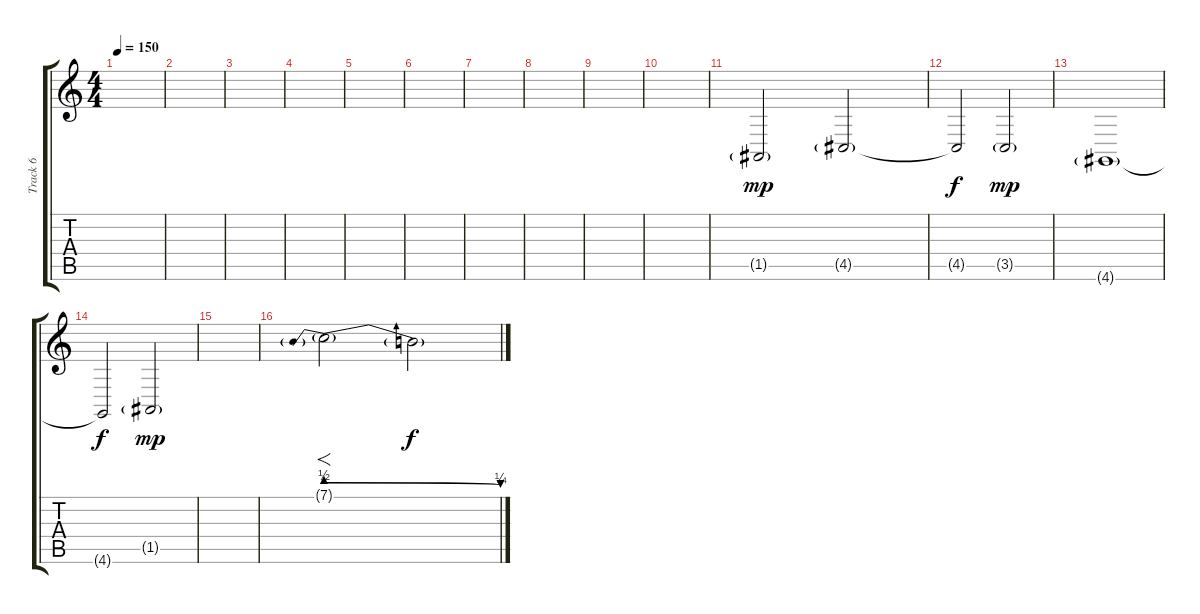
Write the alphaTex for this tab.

\track ("Track 6" "Track 6") {instrument oboe}
\staff {score tabs}
\tuning (E4 B3 G3 D3 A2 E2) {hide}
\ts (4 4)
\tempo 150
\clef g2
\ks c
|
|
|
|
|
|
|
|
|
|
1.5{g}.2{dy mp} 4.5{g}.2 |
4.5{t}.2{dy f} 3.5{g}.2{dy mp} |
4.6{g}.1 |
4.6{t}.2{dy f} 1.5{g}.2{dy mp} |
|
7.1{be (prebendrelease 0 2 60 1) g}.2{f} 7.1{t}.2{dy f}
